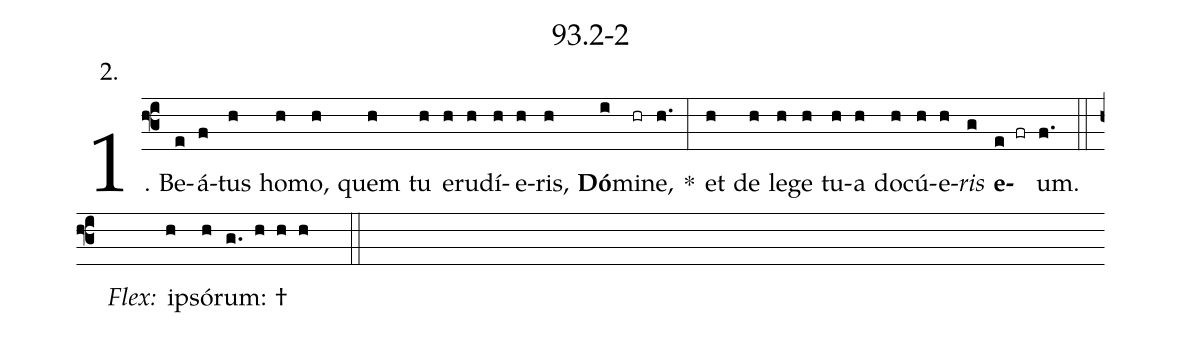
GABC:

name: 93.2-2;
annotation: 2.;
%%
(f3)1. Be(e)á(f)tus(h) ho(h)mo,(h) quem(h) tu(h) e(h)ru(h)dí(h)e(h)ris,(h) <b>Dó</b>(i)mi(hr)ne,(h.) *(:) et(h) de(h) le(h)ge(h) tu(h)a(h) do(h)cú(h)e(h)<i>ris</i>(g) <b>e</b>(e fr)um.(f.) (::)
<i>Flex:</i>()  ip(h)só(h)rum: †(g. h h h  ::)

%E(h) u(h) o(h) u(g) a(e) e.(f.) (::)
